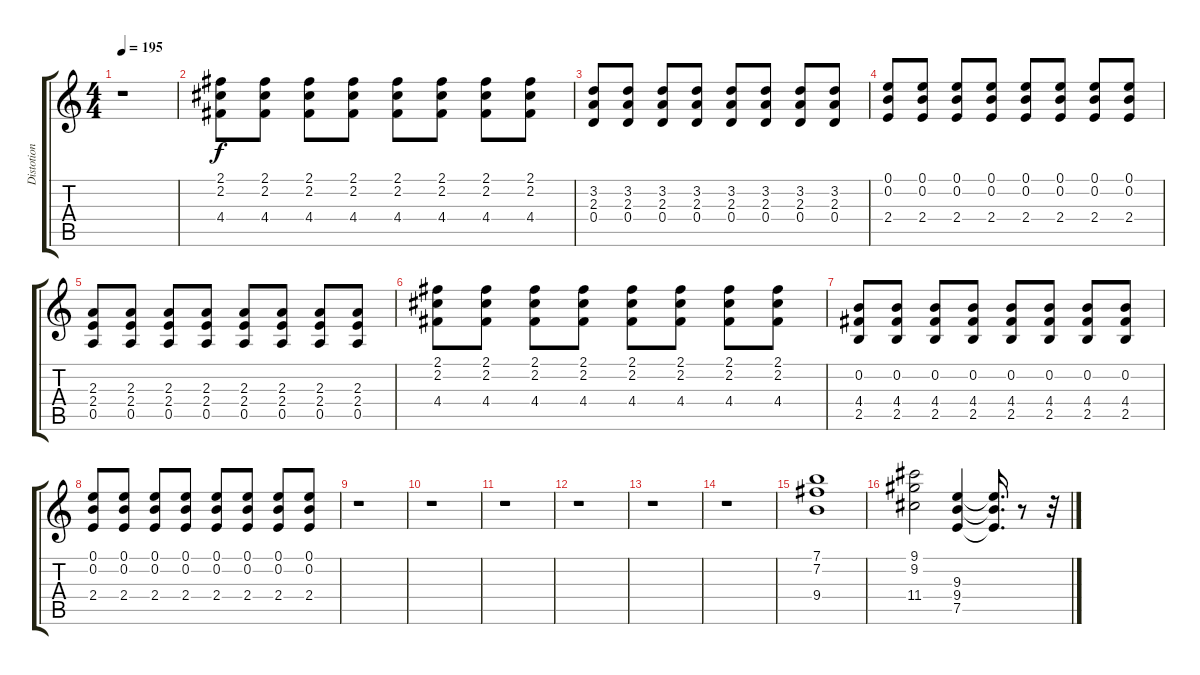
\track ("Distotion I" "Distotion ") {instrument distortionguitar}
\staff {score tabs}
\tuning (E4 B3 G3 D3 A2 D2) {hide}
\ts (4 4)
\tempo 195
\clef g2
\ks c
r.1{dy f} |
(2.1 2.2 4.4).8 (2.1 2.2 4.4).8 (2.1 2.2 4.4).8 (2.1 2.2 4.4).8 (2.1 2.2 4.4).8 (2.1 2.2 4.4).8 (2.1 2.2 4.4).8 (2.1 2.2 4.4).8 |
(3.2 2.3 0.4).8 (3.2 2.3 0.4).8 (3.2 2.3 0.4).8 (3.2 2.3 0.4).8 (3.2 2.3 0.4).8 (3.2 2.3 0.4).8 (3.2 2.3 0.4).8 (3.2 2.3 0.4).8 |
(0.1 0.2 2.4).8 (0.1 0.2 2.4).8 (0.1 0.2 2.4).8 (0.1 0.2 2.4).8 (0.1 0.2 2.4).8 (0.1 0.2 2.4).8 (0.1 0.2 2.4).8 (0.1 0.2 2.4).8 |
(2.3 2.4 0.5).8 (2.3 2.4 0.5).8 (2.3 2.4 0.5).8 (2.3 2.4 0.5).8 (2.3 2.4 0.5).8 (2.3 2.4 0.5).8 (2.3 2.4 0.5).8 (2.3 2.4 0.5).8 |
(2.1 2.2 4.4).8 (2.1 2.2 4.4).8 (2.1 2.2 4.4).8 (2.1 2.2 4.4).8 (2.1 2.2 4.4).8 (2.1 2.2 4.4).8 (2.1 2.2 4.4).8 (2.1 2.2 4.4).8 |
(0.2 4.4 2.5).8 (0.2 4.4 2.5).8 (0.2 4.4 2.5).8 (0.2 4.4 2.5).8 (0.2 4.4 2.5).8 (0.2 4.4 2.5).8 (0.2 4.4 2.5).8 (0.2 4.4 2.5).8 |
(0.1 0.2 2.4).8 (0.1 0.2 2.4).8 (0.1 0.2 2.4).8 (0.1 0.2 2.4).8 (0.1 0.2 2.4).8 (0.1 0.2 2.4).8 (0.1 0.2 2.4).8 (0.1 0.2 2.4).8 |
r.1 |
r.1 |
r.1 |
r.1 |
r.1 |
r.1 |
(7.1 7.2 9.4).1 |
(9.1 9.2 11.4).2 (9.3 9.4 7.5).4 (9.3{t} 9.4{t} 7.5{t}).16{d} r.8 r.32
